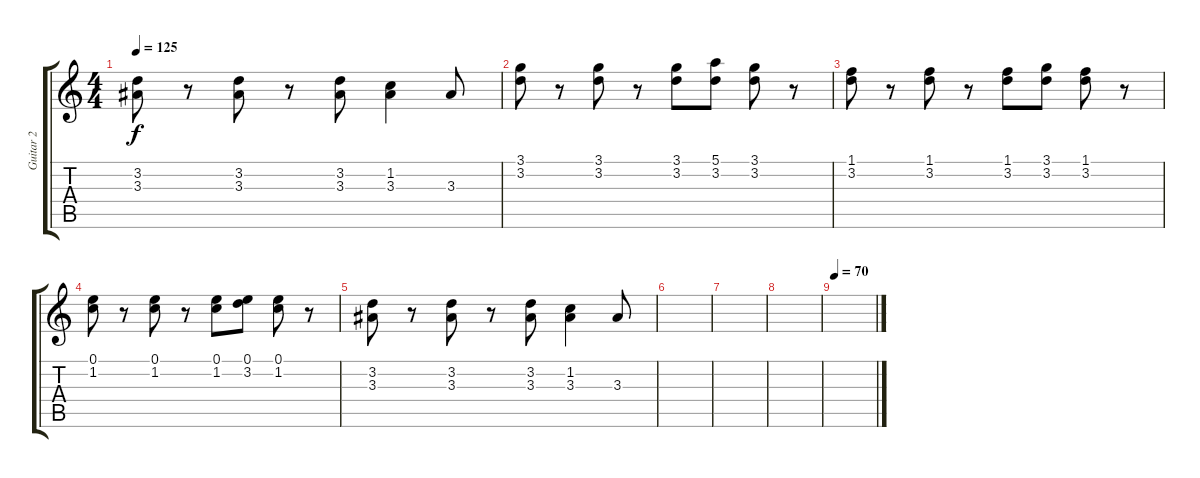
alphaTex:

\track ("Guitar 2" "Guitar 2") {instrument electricguitarclean}
\staff {score tabs}
\tuning (E4 B3 G3 D3 A2 E2) {hide}
\ts (4 4)
\tempo 125
\clef g2
\ks c
(3.2 3.3).8{dy f} r.8 (3.2 3.3).8 r.8 (3.2 3.3).8 (1.2 3.3).4 3.3.8 |
(3.1 3.2).8 r.8 (3.1 3.2).8 r.8 (3.1 3.2).8 (5.1 3.2).8 (3.1 3.2).8 r.8 |
(1.1 3.2).8 r.8 (1.1 3.2).8 r.8 (1.1 3.2).8 (3.1 3.2).8 (1.1 3.2).8 r.8 |
(0.1 1.2).8 r.8 (0.1 1.2).8 r.8 (0.1 1.2).8 (0.1 3.2).8 (0.1 1.2).8 r.8 |
(3.2 3.3).8 r.8 (3.2 3.3).8 r.8 (3.2 3.3).8 (1.2 3.3).4 3.3.8 |
|
|
|
\tempo 70
